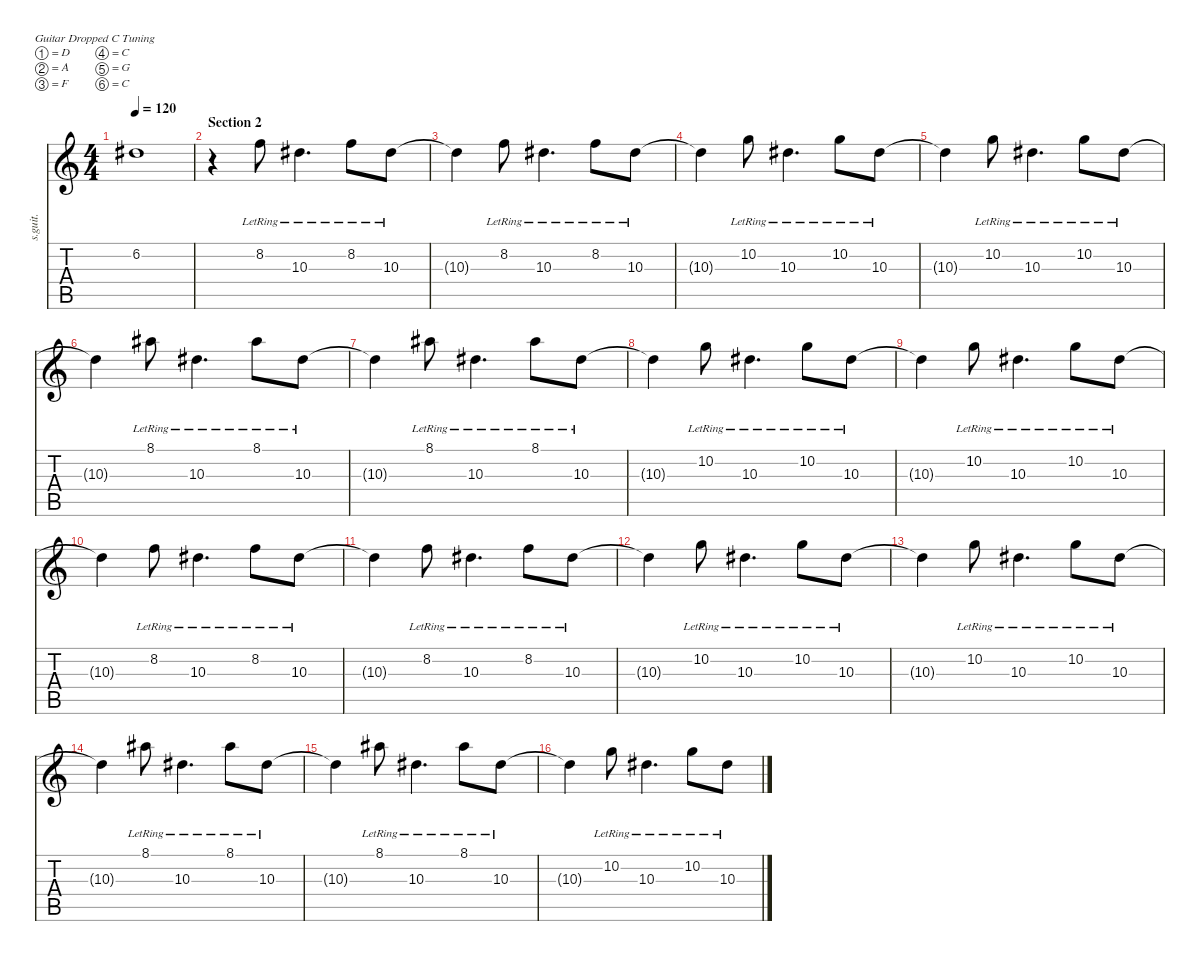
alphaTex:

\defaultSystemsLayout 4
\hideDynamics
\bracketExtendMode nobrackets
\track ("Jake Bowen" "s.guit.") {instrument electricguitarjazz}
\staff {score tabs}
\tuning (D4 A3 F3 C3 G2 C2)
\ts (4 4)
\tempo 120
\clef g2
\ks c
6.2{t acc #}.1{lyrics (0 "") lyrics (1 "") lyrics (2 "") lyrics (3 "") lyrics (4 "") dy mf} |
\section ("" "Section 2")
r.4 8.2{lr}.8{lyrics (0 "") lyrics (1 "") lyrics (2 "") lyrics (3 "") lyrics (4 "")} 10.3{lr acc #}.4{d lyrics (0 "") lyrics (1 "") lyrics (2 "") lyrics (3 "") lyrics (4 "")} 8.2{lr}.8{lyrics (0 "") lyrics (1 "") lyrics (2 "") lyrics (3 "") lyrics (4 "")} 10.3{lr acc #}.8{lyrics (0 "") lyrics (1 "") lyrics (2 "") lyrics (3 "") lyrics (4 "")} |
10.3{t acc #}.4{lyrics (0 "") lyrics (1 "") lyrics (2 "") lyrics (3 "") lyrics (4 "") dy f} 8.2{lr}.8{lyrics (0 "") lyrics (1 "") lyrics (2 "") lyrics (3 "") lyrics (4 "") dy mf} 10.3{lr acc #}.4{d lyrics (0 "") lyrics (1 "") lyrics (2 "") lyrics (3 "") lyrics (4 "")} 8.2{lr}.8{lyrics (0 "") lyrics (1 "") lyrics (2 "") lyrics (3 "") lyrics (4 "")} 10.3{lr acc #}.8{lyrics (0 "") lyrics (1 "") lyrics (2 "") lyrics (3 "") lyrics (4 "")} |
10.3{t acc #}.4{lyrics (0 "") lyrics (1 "") lyrics (2 "") lyrics (3 "") lyrics (4 "") dy f} 10.2{lr}.8{lyrics (0 "") lyrics (1 "") lyrics (2 "") lyrics (3 "") lyrics (4 "") dy mf} 10.3{lr acc #}.4{d lyrics (0 "") lyrics (1 "") lyrics (2 "") lyrics (3 "") lyrics (4 "")} 10.2{lr}.8{lyrics (0 "") lyrics (1 "") lyrics (2 "") lyrics (3 "") lyrics (4 "")} 10.3{lr acc #}.8{lyrics (0 "") lyrics (1 "") lyrics (2 "") lyrics (3 "") lyrics (4 "")} |
10.3{t acc #}.4{lyrics (0 "") lyrics (1 "") lyrics (2 "") lyrics (3 "") lyrics (4 "") dy f} 10.2{lr}.8{lyrics (0 "") lyrics (1 "") lyrics (2 "") lyrics (3 "") lyrics (4 "") dy mf} 10.3{lr acc #}.4{d lyrics (0 "") lyrics (1 "") lyrics (2 "") lyrics (3 "") lyrics (4 "")} 10.2{lr}.8{lyrics (0 "") lyrics (1 "") lyrics (2 "") lyrics (3 "") lyrics (4 "")} 10.3{lr acc #}.8{lyrics (0 "") lyrics (1 "") lyrics (2 "") lyrics (3 "") lyrics (4 "")} |
10.3{t acc #}.4{lyrics (0 "") lyrics (1 "") lyrics (2 "") lyrics (3 "") lyrics (4 "") dy f} 8.1{lr acc #}.8{lyrics (0 "") lyrics (1 "") lyrics (2 "") lyrics (3 "") lyrics (4 "") dy mf} 10.3{lr acc #}.4{d lyrics (0 "") lyrics (1 "") lyrics (2 "") lyrics (3 "") lyrics (4 "")} 8.1{lr acc #}.8{lyrics (0 "") lyrics (1 "") lyrics (2 "") lyrics (3 "") lyrics (4 "")} 10.3{lr acc #}.8{lyrics (0 "") lyrics (1 "") lyrics (2 "") lyrics (3 "") lyrics (4 "")} |
10.3{t acc #}.4{lyrics (0 "") lyrics (1 "") lyrics (2 "") lyrics (3 "") lyrics (4 "") dy f} 8.1{lr acc #}.8{lyrics (0 "") lyrics (1 "") lyrics (2 "") lyrics (3 "") lyrics (4 "") dy mf} 10.3{lr acc #}.4{d lyrics (0 "") lyrics (1 "") lyrics (2 "") lyrics (3 "") lyrics (4 "")} 8.1{lr acc #}.8{lyrics (0 "") lyrics (1 "") lyrics (2 "") lyrics (3 "") lyrics (4 "")} 10.3{lr acc #}.8{lyrics (0 "") lyrics (1 "") lyrics (2 "") lyrics (3 "") lyrics (4 "")} |
10.3{t acc #}.4{lyrics (0 "") lyrics (1 "") lyrics (2 "") lyrics (3 "") lyrics (4 "") dy f} 10.2{lr}.8{lyrics (0 "") lyrics (1 "") lyrics (2 "") lyrics (3 "") lyrics (4 "") dy mf} 10.3{lr acc #}.4{d lyrics (0 "") lyrics (1 "") lyrics (2 "") lyrics (3 "") lyrics (4 "")} 10.2{lr}.8{lyrics (0 "") lyrics (1 "") lyrics (2 "") lyrics (3 "") lyrics (4 "")} 10.3{lr acc #}.8{lyrics (0 "") lyrics (1 "") lyrics (2 "") lyrics (3 "") lyrics (4 "")} |
10.3{t acc #}.4{lyrics (0 "") lyrics (1 "") lyrics (2 "") lyrics (3 "") lyrics (4 "") dy f} 10.2{lr}.8{lyrics (0 "") lyrics (1 "") lyrics (2 "") lyrics (3 "") lyrics (4 "") dy mf} 10.3{lr acc #}.4{d lyrics (0 "") lyrics (1 "") lyrics (2 "") lyrics (3 "") lyrics (4 "")} 10.2{lr}.8{lyrics (0 "") lyrics (1 "") lyrics (2 "") lyrics (3 "") lyrics (4 "")} 10.3{lr acc #}.8{lyrics (0 "") lyrics (1 "") lyrics (2 "") lyrics (3 "") lyrics (4 "")} |
10.3{t acc #}.4{lyrics (0 "") lyrics (1 "") lyrics (2 "") lyrics (3 "") lyrics (4 "") dy f} 8.2{lr}.8{lyrics (0 "") lyrics (1 "") lyrics (2 "") lyrics (3 "") lyrics (4 "") dy mf} 10.3{lr acc #}.4{d lyrics (0 "") lyrics (1 "") lyrics (2 "") lyrics (3 "") lyrics (4 "")} 8.2{lr}.8{lyrics (0 "") lyrics (1 "") lyrics (2 "") lyrics (3 "") lyrics (4 "")} 10.3{lr acc #}.8{lyrics (0 "") lyrics (1 "") lyrics (2 "") lyrics (3 "") lyrics (4 "")} |
10.3{t acc #}.4{lyrics (0 "") lyrics (1 "") lyrics (2 "") lyrics (3 "") lyrics (4 "") dy f} 8.2{lr}.8{lyrics (0 "") lyrics (1 "") lyrics (2 "") lyrics (3 "") lyrics (4 "") dy mf} 10.3{lr acc #}.4{d lyrics (0 "") lyrics (1 "") lyrics (2 "") lyrics (3 "") lyrics (4 "")} 8.2{lr}.8{lyrics (0 "") lyrics (1 "") lyrics (2 "") lyrics (3 "") lyrics (4 "")} 10.3{lr acc #}.8{lyrics (0 "") lyrics (1 "") lyrics (2 "") lyrics (3 "") lyrics (4 "")} |
10.3{t acc #}.4{lyrics (0 "") lyrics (1 "") lyrics (2 "") lyrics (3 "") lyrics (4 "") dy f} 10.2{lr}.8{lyrics (0 "") lyrics (1 "") lyrics (2 "") lyrics (3 "") lyrics (4 "") dy mf} 10.3{lr acc #}.4{d lyrics (0 "") lyrics (1 "") lyrics (2 "") lyrics (3 "") lyrics (4 "")} 10.2{lr}.8{lyrics (0 "") lyrics (1 "") lyrics (2 "") lyrics (3 "") lyrics (4 "")} 10.3{lr acc #}.8{lyrics (0 "") lyrics (1 "") lyrics (2 "") lyrics (3 "") lyrics (4 "")} |
10.3{t acc #}.4{lyrics (0 "") lyrics (1 "") lyrics (2 "") lyrics (3 "") lyrics (4 "") dy f} 10.2{lr}.8{lyrics (0 "") lyrics (1 "") lyrics (2 "") lyrics (3 "") lyrics (4 "") dy mf} 10.3{lr acc #}.4{d lyrics (0 "") lyrics (1 "") lyrics (2 "") lyrics (3 "") lyrics (4 "")} 10.2{lr}.8{lyrics (0 "") lyrics (1 "") lyrics (2 "") lyrics (3 "") lyrics (4 "")} 10.3{lr acc #}.8{lyrics (0 "") lyrics (1 "") lyrics (2 "") lyrics (3 "") lyrics (4 "")} |
10.3{t acc #}.4{lyrics (0 "") lyrics (1 "") lyrics (2 "") lyrics (3 "") lyrics (4 "") dy f} 8.1{lr acc #}.8{lyrics (0 "") lyrics (1 "") lyrics (2 "") lyrics (3 "") lyrics (4 "") dy mf} 10.3{lr acc #}.4{d lyrics (0 "") lyrics (1 "") lyrics (2 "") lyrics (3 "") lyrics (4 "")} 8.1{lr acc #}.8{lyrics (0 "") lyrics (1 "") lyrics (2 "") lyrics (3 "") lyrics (4 "")} 10.3{lr acc #}.8{lyrics (0 "") lyrics (1 "") lyrics (2 "") lyrics (3 "") lyrics (4 "")} |
10.3{t acc #}.4{lyrics (0 "") lyrics (1 "") lyrics (2 "") lyrics (3 "") lyrics (4 "") dy f} 8.1{lr acc #}.8{lyrics (0 "") lyrics (1 "") lyrics (2 "") lyrics (3 "") lyrics (4 "") dy mf} 10.3{lr acc #}.4{d lyrics (0 "") lyrics (1 "") lyrics (2 "") lyrics (3 "") lyrics (4 "")} 8.1{lr acc #}.8{lyrics (0 "") lyrics (1 "") lyrics (2 "") lyrics (3 "") lyrics (4 "")} 10.3{lr acc #}.8{lyrics (0 "") lyrics (1 "") lyrics (2 "") lyrics (3 "") lyrics (4 "")} |
10.3{t acc #}.4{lyrics (0 "") lyrics (1 "") lyrics (2 "") lyrics (3 "") lyrics (4 "") dy f} 10.2{lr}.8{lyrics (0 "") lyrics (1 "") lyrics (2 "") lyrics (3 "") lyrics (4 "") dy mf} 10.3{lr acc #}.4{d lyrics (0 "") lyrics (1 "") lyrics (2 "") lyrics (3 "") lyrics (4 "")} 10.2{lr}.8{lyrics (0 "") lyrics (1 "") lyrics (2 "") lyrics (3 "") lyrics (4 "")} 10.3{lr acc #}.8{lyrics (0 "") lyrics (1 "") lyrics (2 "") lyrics (3 "") lyrics (4 "")}
